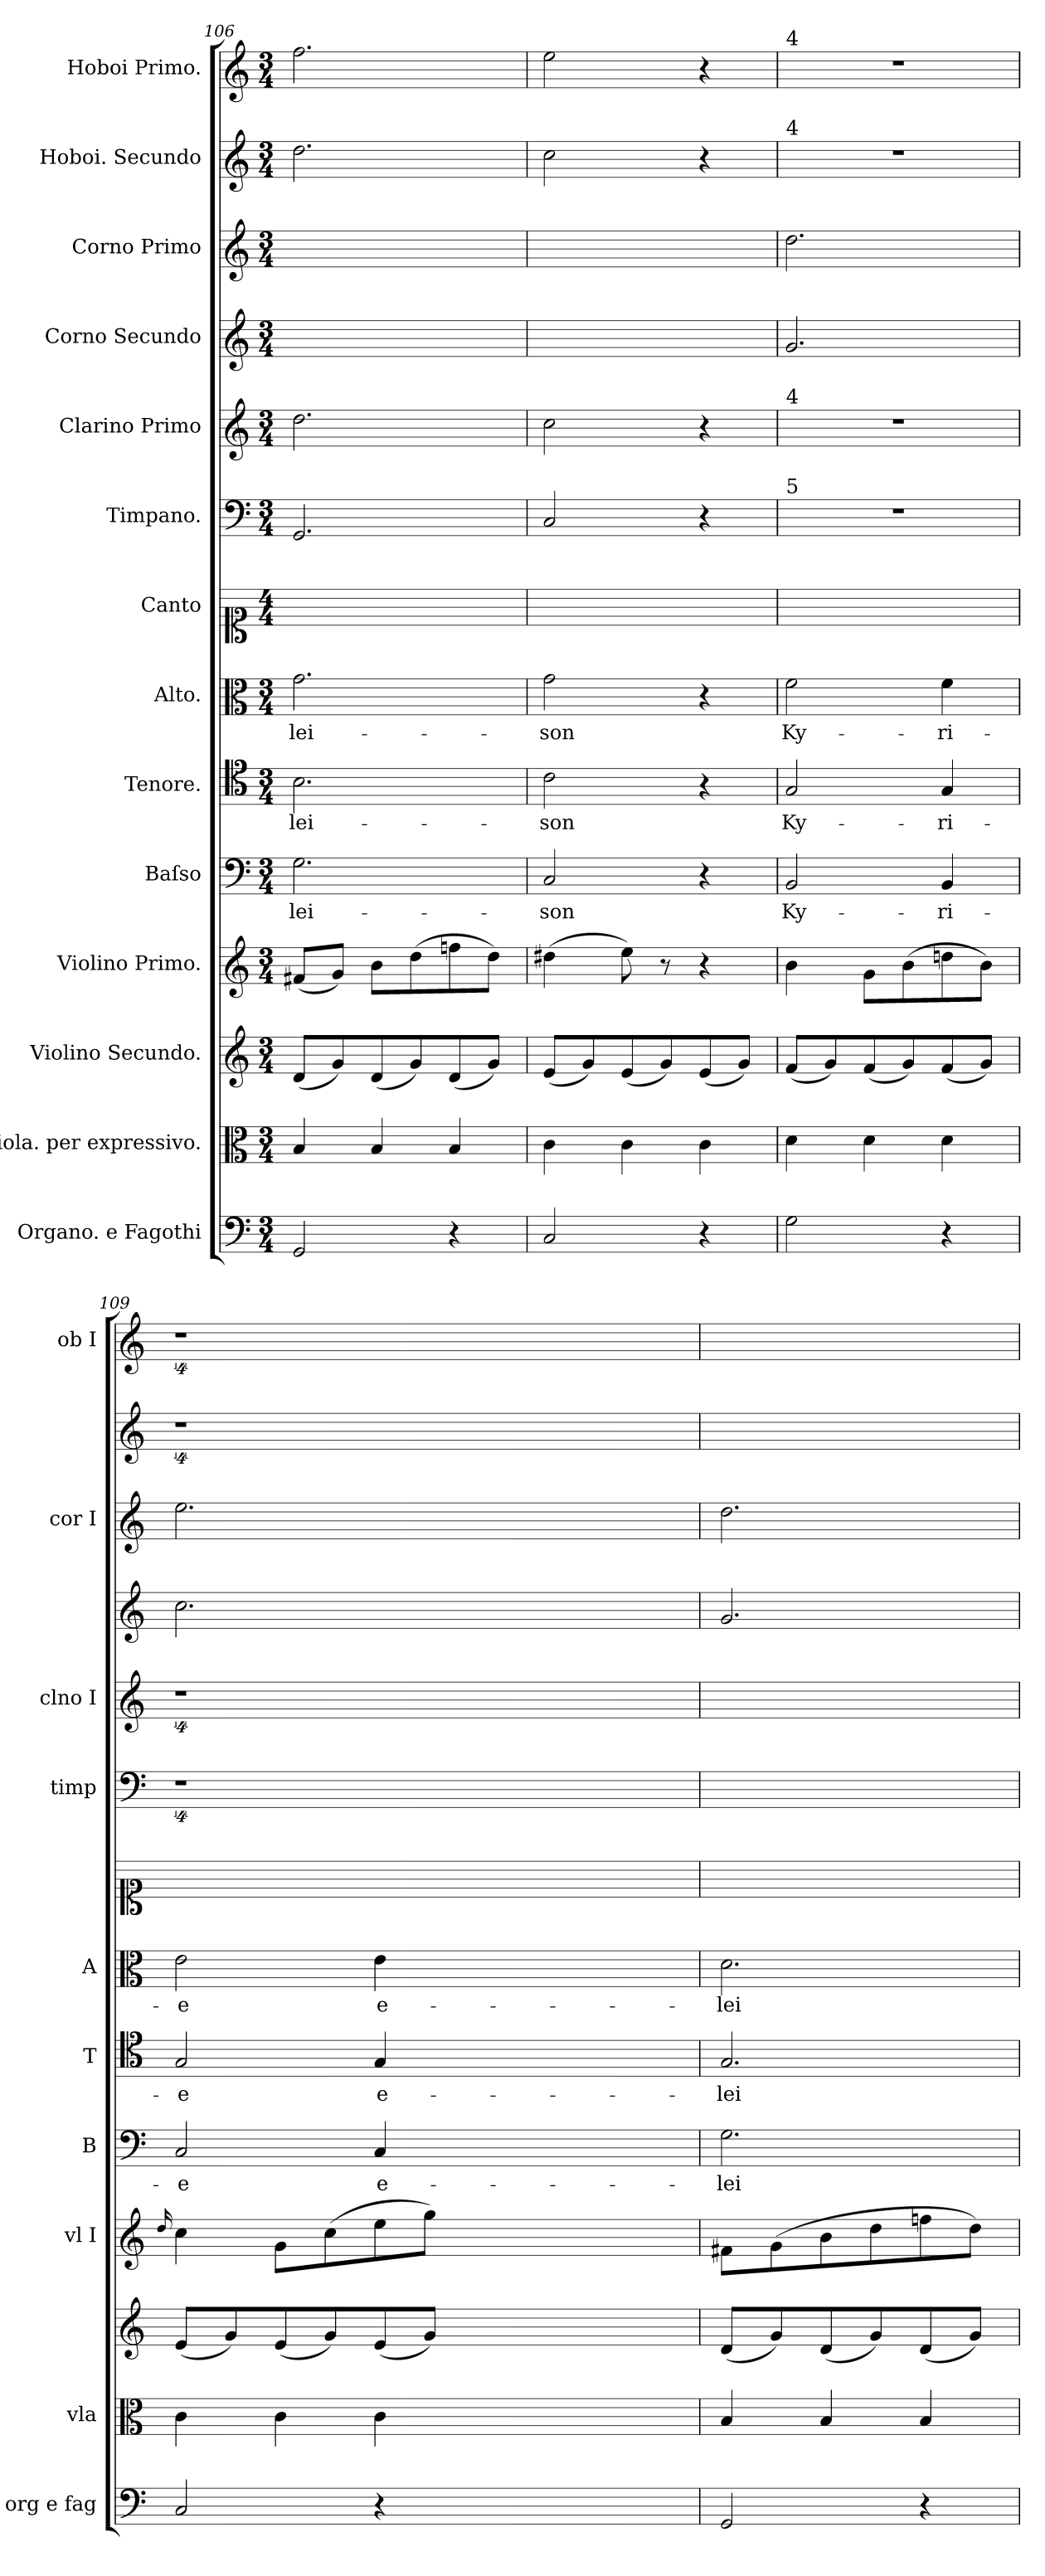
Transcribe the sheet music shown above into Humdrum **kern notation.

**kern	**kern	**dynam	**kern	**kern	**dynam	**kern	**text	**dynam	**kern	**text	**dynam	**kern	**text	**dynam	**kern	**kern	**kern	**kern	**dynam	**kern	**dynam	**kern	**kern
*part14	*part13	*part13	*part12	*part11	*part11	*part10	*part10	*part10	*part9	*part9	*part9	*part8	*part8	*part8	*part7	*part6	*part5	*part4	*part4	*part3	*part3	*part2	*part1
*staff14	*staff13	*staff13	*staff12	*staff11	*staff11	*staff10	*staff10	*staff10	*staff9	*staff9	*staff9	*staff8	*staff8	*staff8	*staff7	*staff6	*staff5	*staff4	*staff4	*staff3	*staff3	*staff2	*staff1
*I"Organo. e Fagothi	*I"Viola. per expressivo.	*	*I"Violino Secundo.	*I"Violino Primo.	*	*I"Baſso	*	*	*I"Tenore.	*	*	*I"Alto.	*	*	*I"Canto	*I"Timpano.	*I"Clarino Primo	*I"Corno Secundo	*	*I"Corno Primo	*	*I"Hoboi. Secundo	*I"Hoboi Primo.
*I'org e fag	*I'vla	*	*	*I'vl I	*	*I'B	*	*	*I'T	*	*	*I'A	*	*	*	*I'timp	*I'clno I	*	*	*I'cor I	*	*	*I'ob I
*clefF4	*clefC3	*	*clefG2	*clefG2	*	*clefF4	*	*	*clefC4	*	*	*clefC3	*	*	*clefC1	*clefF4	*clefG2	*clefG2	*	*clefG2	*	*clefG2	*clefG2
*k[]	*k[]	*	*k[]	*k[]	*	*k[]	*	*	*k[]	*	*	*k[]	*	*	*k[]	*k[]	*k[]	*k[]	*	*k[]	*	*k[]	*k[]
*C:	*C:	*	*C:	*C:	*	*C:	*	*	*C:	*	*	*C:	*	*	*C:	*C:	*C:	*C:	*	*C:	*	*C:	*C:
*M3/4	*M3/4	*	*M3/4	*M3/4	*	*M3/4	*	*	*M3/4	*	*	*M3/4	*	*	*M4/4	*M3/4	*M3/4	*M3/4	*	*M3/4	*	*M3/4	*M3/4
=106	=106	=106	=106	=106	=106	=106	=106	=106	=106	=106	=106	=106	=106	=106	=106	=106	=106	=106	=106	=106	=106	=106	=106
2GG/	4B/	.	(8d/L	(8f#X/L	.	2.G\	-lei-	.	2.B\	-lei-	.	2.g\	-lei-	.	2.ryy	2.GG/	2.dd\	2.ryy	.	2.ryy	.	2.dd\	2.ff\
.	.	.	8g/)	8g/J)	.	.	.	.	.	.	.	.	.	.	.	.	.	.	.	.	.	.	.
.	4B/	.	(8d/	8b\L	.	.	.	.	.	.	.	.	.	.	.	.	.	.	.	.	.	.	.
.	.	.	8g/)	(8dd\	.	.	.	.	.	.	.	.	.	.	.	.	.	.	.	.	.	.	.
4r	4B/	.	(8d/	8ffn\	.	.	.	.	.	.	.	.	.	.	.	.	.	.	.	.	.	.	.
.	.	.	8g/J)	8dd\J)	.	.	.	.	.	.	.	.	.	.	.	.	.	.	.	.	.	.	.
=107	=107	=107	=107	=107	=107	=107	=107	=107	=107	=107	=107	=107	=107	=107	=107	=107	=107	=107	=107	=107	=107	=107	=107
2C/	4c\	.	(8e/L	(4dd#X\	.	2C/	-son	.	2c\	-son	.	2g\	-son	.	2.ryy	2C/	2cc\	2.ryy	.	2.ryy	.	2cc\	2ee\
.	.	.	8g/)	.	.	.	.	.	.	.	.	.	.	.	.	.	.	.	.	.	.	.	.
.	4c\	.	(8e/	8ee\)	.	.	.	.	.	.	.	.	.	.	.	.	.	.	.	.	.	.	.
.	.	.	8g/)	8r	.	.	.	.	.	.	.	.	.	.	.	.	.	.	.	.	.	.	.
4r	4c\	.	(8e/	4r	.	4r	.	.	4r	.	.	4r	.	.	.	4r	4r	.	.	.	.	4r	4r
.	.	.	8g/J)	.	.	.	.	.	.	.	.	.	.	.	.	.	.	.	.	.	.	.	.
=108	=108	=108	=108	=108	=108	=108	=108	=108	=108	=108	=108	=108	=108	=108	=108	=108	=108	=108	=108	=108	=108	=108	=108
!	!	!	!	!	!	!	!	!	!	!	!	!	!	!	!	!	!	!	!	!	!	!	!LO:TX:a:t=4
!	!	!	!	!	!	!	!	!	!	!	!	!	!	!	!	!	!	!	!	!	!	!LO:TX:a:t=4	!
!	!	!	!	!	!	!	!	!	!	!	!	!	!	!	!	!	!LO:TX:a:t=4	!	!	!	!	!	!
!	!	!	!	!	!	!	!	!	!	!	!	!	!	!	!	!LO:TX:a:t=5	!	!	!	!	!	!	!
!	!	!LO:DY:b	!	!	!LO:DY:b	!	!LO:LY:i	!LO:DY:a	!	!	!LO:DY:a	!	!	!LO:DY:b	!	!	!	!	!LO:DY:b	!	!LO:DY:b	!	!
2G\	4d\	pia	(8f/L	4b\	pia	2BB/	Ky-	pia	2G/	Ky-	pia	2f\	Ky-	pia	2.ryy	2.r	2.r	2.g/	pia	2.dd\	pia	2.r	2.r
.	.	.	8g/)	.	.	.	.	.	.	.	.	.	.	.	.	.	.	.	.	.	.	.	.
.	4d\	.	(8f/	8g\L	.	.	.	.	.	.	.	.	.	.	.	.	.	.	.	.	.	.	.
.	.	.	8g/)	(8b\	.	.	.	.	.	.	.	.	.	.	.	.	.	.	.	.	.	.	.
!	!	!	!	!	!	!	!LO:LY:i	!	!	!	!	!	!	!	!	!	!	!	!	!	!	!	!
4r	4d\	.	(8f/	8ddn\	.	4BB/	-ri-	.	4G/	-ri-	.	4f\	-ri-	.	.	.	.	.	.	.	.	.	.
.	.	.	8g/J)	8b\J)	.	.	.	.	.	.	.	.	.	.	.	.	.	.	.	.	.	.	.
=109	=109	=109	=109	=109	=109	=109	=109	=109	=109	=109	=109	=109	=109	=109	=109	=109	=109	=109	=109	=109	=109	=109	=109
.	.	.	.	16qqdd/	.	.	.	.	.	.	.	.	.	.	.	.	.	.	.	.	.	.	.
!	!	!	!	!	!	!	!LO:LY:i	!	!	!	!	!	!	!	!	!	!	!	!	!	!	!	!
2C/	4c\	.	(8e/L	4cc\	.	2C/	-e	.	2G/	-e	.	2e\	-e	.	2.ryy	4%9r	4%9r	2.cc\	.	2.ee\	.	4%9r	4%9r
.	.	.	8g/)	.	.	.	.	.	.	.	.	.	.	.	.	.	.	.	.	.	.	.	.
.	4c\	.	(8e/	8g\L	.	.	.	.	.	.	.	.	.	.	.	.	.	.	.	.	.	.	.
.	.	.	8g/)	(8cc\	.	.	.	.	.	.	.	.	.	.	.	.	.	.	.	.	.	.	.
!	!	!	!	!	!	!	!LO:LY:i	!	!	!	!	!	!	!	!	!	!	!	!	!	!	!	!
4r	4c\	.	(8e/	8ee\	.	4C/	e-	.	4G/	e-	.	4e\	e-	.	.	.	.	.	.	.	.	.	.
.	.	.	8g/J)	8gg\J)	.	.	.	.	.	.	.	.	.	.	.	.	.	.	.	.	.	.	.
1.ryy	1.ryy	.	1.ryy	1.ryy	.	1.ryy	.	.	1.ryy	.	.	1.ryy	.	.	1.ryy	.	.	1.ryy	.	1.ryy	.	.	.
=110	=110	=110	=110	=110	=110	=110	=110	=110	=110	=110	=110	=110	=110	=110	=110	=110	=110	=110	=110	=110	=110	=110	=110
!	!	!	!	!	!	!	!LO:LY:i	!	!	!	!	!	!	!	!	!	!	!	!	!	!	!	!
2GG/	4B/	.	(8d/L	8f#X\L	.	2.G\	-lei-	.	2.G/	-lei-	.	2.d\	-lei-	.	2.ryy	2.ryy	2.ryy	2.g/	.	2.dd\	.	2.ryy	2.ryy
.	.	.	8g/)	(8g\	.	.	.	.	.	.	.	.	.	.	.	.	.	.	.	.	.	.	.
.	4B/	.	(8d/	8b\	.	.	.	.	.	.	.	.	.	.	.	.	.	.	.	.	.	.	.
.	.	.	8g/)	8dd\	.	.	.	.	.	.	.	.	.	.	.	.	.	.	.	.	.	.	.
4r	4B/	.	(8d/	8ffn\	.	.	.	.	.	.	.	.	.	.	.	.	.	.	.	.	.	.	.
.	.	.	8g/J)	8dd\J)	.	.	.	.	.	.	.	.	.	.	.	.	.	.	.	.	.	.	.
=	=	=	=	=	=	=	=	=	=	=	=	=	=	=	=	=	=	=	=	=	=	=	=
*-	*-	*-	*-	*-	*-	*-	*-	*-	*-	*-	*-	*-	*-	*-	*-	*-	*-	*-	*-	*-	*-	*-	*-
